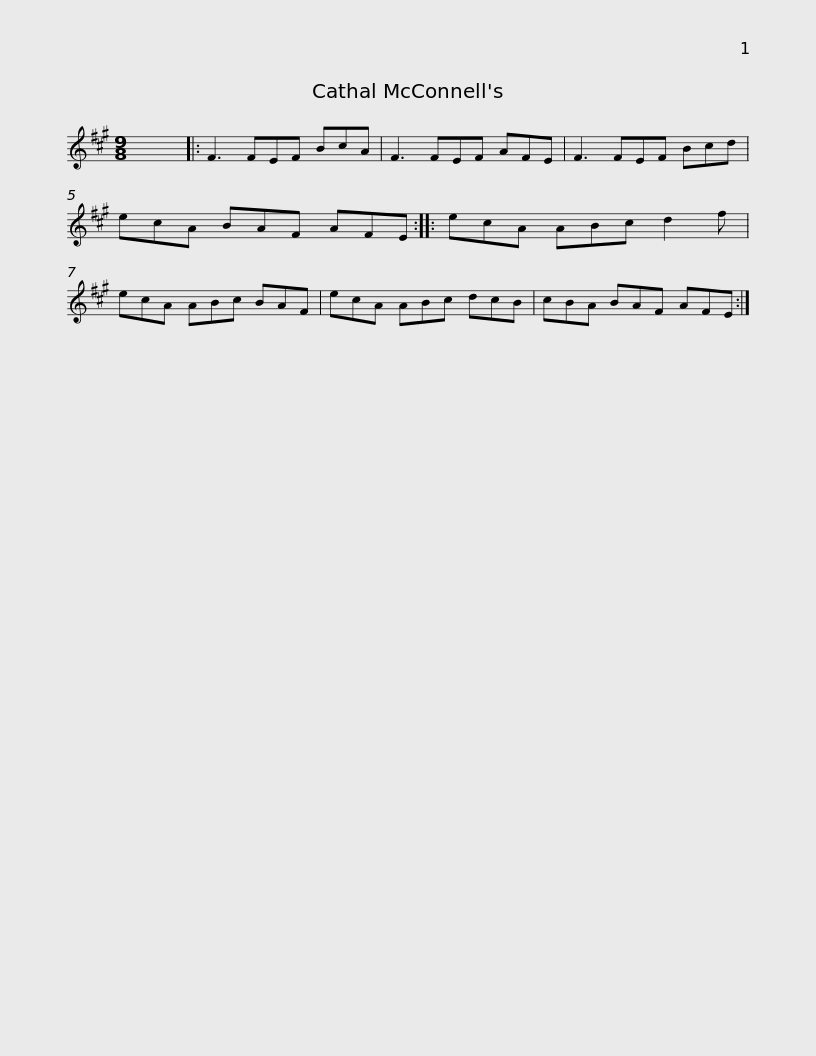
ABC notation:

X:1
L:1/8
M:9/8
I:linebreak $
K:F#min
V:1 treble
V:1
 x9 |: F3 FEF BcA | F3 FEF AFE | F3 FEF Bcd | ecA BAF AFE :: %5
 ecA ABc d2 f |$ ecA ABc BAF | ecA ABc dcB | cBA BAF AFE :| %9
